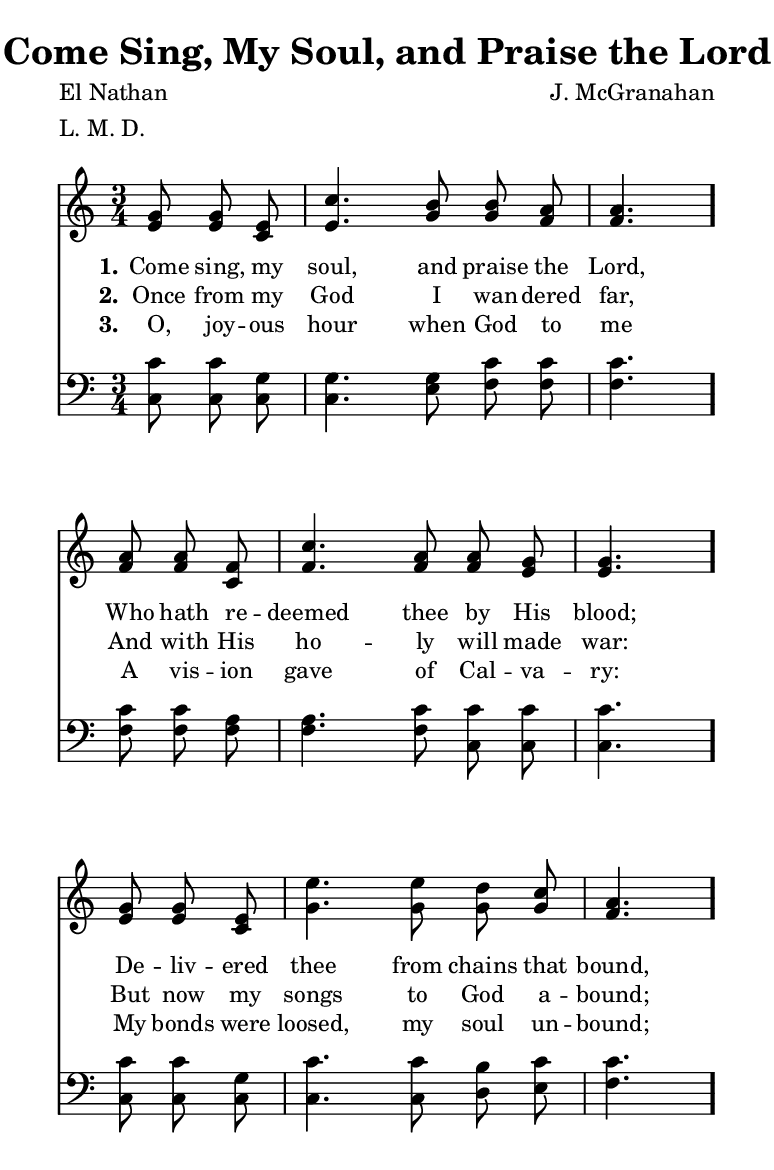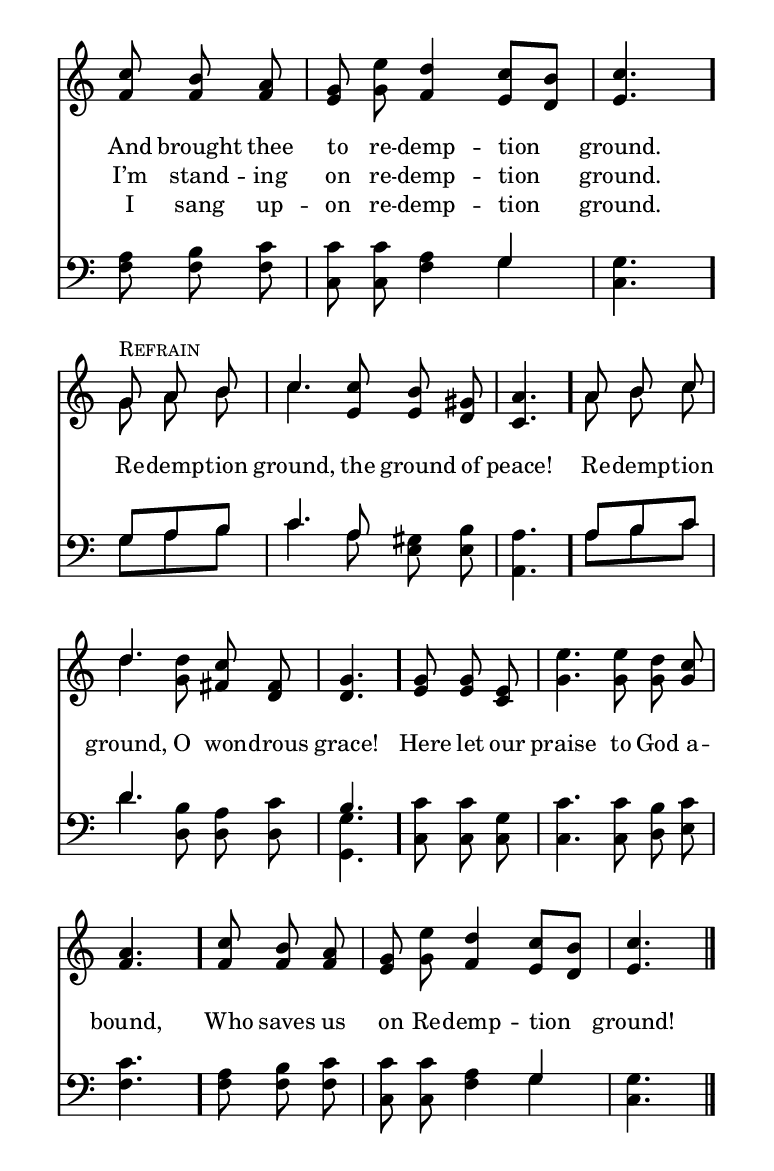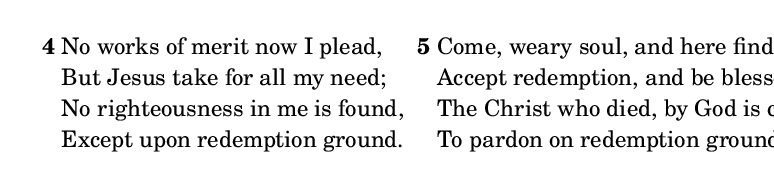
\include "common/global.ily"
\paper {
  \include "common/paper.ily"
  systems-per-page = #(cond (is-eogsized 5) (#t #f))
}

\header{
  hymnnumber = "69"
  title = "Come Sing, My Soul, and Praise the Lord"
  tunename = "Redemption Ground"
  meter = "L. M. D."
  poet = "El Nathan"
  composer = "J. McGranahan"
  %copyright = ""
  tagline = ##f
}

% for fermata in MIDI
ta = { \tempo 8=140 }
tb = { \tempo 8=70 }

patternAA = { c8 c8 c8 | c4. c8 c8 c8 | c4. }

patternBA = { c8 c8 c8 | c8 c8 c4 c8[ c8] | c4. }
patternBB = { c8 c8 c8 | c8 c8 c4 c4      | c4. }

global = {
  \include "common/overrides.ily"
  \override Staff.TimeSignature.style = #'numbered
  \time 3/4
  \override Score.MetronomeMark.transparent = ##t % hide all fermata changes too
  \ta
  \key c \major
  \partial 4.
  \autoBeamOff
}

notesSoprano = {
\global
\relative c'' {

  \changePitch \patternAA { g g e | c' b b a | a }
  \changePitch \patternAA { a a f | c' a a g | g }
  \changePitch \patternAA { g g e | e' e d c | a }
  \changePitch \patternBA { c b a | g e' d c b | c }

  << s^\markup { \small \caps "Refrain" }
  \changePitch \patternAA { g a b | c c b gis | a } >>
  \changePitch \patternAA { a b c | d d c fis, | g }
  \changePitch \patternAA { g g e | e' e d c | a }
  \changePitch \patternBA { c b a | g e' d c b | c }

  \bar "|."

}
}

notesAlto = {
\global
\relative e' {

  \changePitch \patternAA { e e c | e g g f | f }
  \changePitch \patternAA { f f c | f f f e | e }
  \changePitch \patternAA { e e c | g' g g g | f }
  \changePitch \patternBA { f f f | e g f e d | e }

  \changePitch \patternAA { g a b | c e, e d | c }
  \changePitch \patternAA { a' b c | d g, fis d | d }
  \changePitch \patternAA { e e c | g' g g g | f }
  \changePitch \patternBA { f f f | e g f e d | e }

}
}

notesTenor = {
\global
\relative a {

  \changePitch \patternAA { c c g | g g c c | c }
  \changePitch \patternAA { c c a | a c c c | c }
  \changePitch \patternAA { c c g | c c b c | c }
  \changePitch \patternBB { a b c | c c a g | g }

  \changePitch \patternAA { g a b | c a gis b | a }
  \changePitch \patternAA { a b c | d b a c | b }
  \changePitch \patternAA { c c g | c c b c | c }
  \changePitch \patternBB { a b c | c c a g | g }

}
}

notesBass = {
\global
\relative f {

  \changePitch \patternAA { c c c | c e f f | f }
  \changePitch \patternAA { f f f | f f c c | c }
  \changePitch \patternAA { c c c | c c d e | f }
  \changePitch \patternBB { f f f | c c f g | c, }

  \changePitch \patternAA { g' a b | c a e e | a, }
  \changePitch \patternAA { a' b c | d d, d d | < g g, > }
  \changePitch \patternAA { c, c c | c c d e | f }
  \changePitch \patternBB { f f f | c c f g | c, }

}
}

Refrain = \lyricmode {

Re -- demp -- tion ground, the ground of peace! \bar "."
Re -- demp -- tion ground, O won -- drous grace! \bar "."
Here let our praise to God a -- bound, \bar "."
Who saves us on Re -- demp -- tion ground! \bar "."

}

wordsA = \lyricmode {
\set stanza = "1."

Come sing, my soul, and praise the Lord, \bar "."
Who hath re -- deemed thee by His blood; \bar "."
De -- liv -- ered thee from chains that bound, \bar "." %\break % original formatting has break
And brought thee to re -- demp -- tion ground. \bar "."

}

wordsB = \lyricmode {
\set stanza = "2."

Once from my God I wan -- dered far,
And with His ho -- ly will made war:
But now my songs to God a -- bound;
I’m stand -- ing on re -- demp -- tion ground.

\Refrain

}

wordsC = \lyricmode {
\set stanza = "3."

O, joy -- ous hour when God to me
A vis -- ion gave of Cal -- va -- ry:
My bonds were loosed, my soul un -- bound;
I sang up -- on re -- demp -- tion ground.

}

wordsD = \markuplist {

\line { No works of merit now I plead, }
\line { But Jesus take for all my need; }
\line { No righteousness in me is found, }
\line { Except upon redemption ground. }

}

wordsE = \markuplist {

\line { Come, weary soul, and here find rest; }
\line { Accept redemption, and be blessed: }
\line { The Christ who died, by God is crowned }
\line { To pardon on redemption ground. }

}

\score {
  \context ChoirStaff <<
    \context Staff = upper <<
      \set Staff.autoBeaming = ##f
      \set ChoirStaff.systemStartDelimiter = #'SystemStartBar
      \set ChoirStaff.printPartCombineTexts = ##f
      \partcombine #'(2 . 9) \notesSoprano \notesAlto
      \context NullVoice = sopranos { \voiceOne << \notesSoprano >> }
      \context NullVoice = altos { \voiceTwo << \notesAlto >> }
      \context Lyrics = one   \lyricsto sopranos \wordsA
      \context Lyrics = two   \lyricsto sopranos \wordsB
      \context Lyrics = three \lyricsto sopranos \wordsC
    >>
    \context Staff = men <<
      \clef bass
      \set ChoirStaff.printPartCombineTexts = ##f
      \partcombine #'(2 . 9) \notesTenor \notesBass
      \context NullVoice = tenors { \voiceOne << \notesTenor >> }
      \context NullVoice = basses { \voiceTwo << \notesBass >> }
    >>
  >>
  \layout {
    \include "common/layout.ily"
  }
  \midi{
    \include "common/midi.ily"
  }
}

%\pageBreak

\markup { \fill-line { %\column {
  \hspace #0.1
  \line{ \bold 4 \column { \wordsD } } %\combine \null \vspace #0.4
  \hspace #0.1
  \line{ \bold 5 \column { \wordsE } } %\combine \null \vspace #0.4
  \hspace #0.1
} } %}

\version "2.19.49"  % necessary for upgrading to future LilyPond versions.

% vi:set et ts=2 sw=2 ai nocindent syntax=lilypond:
